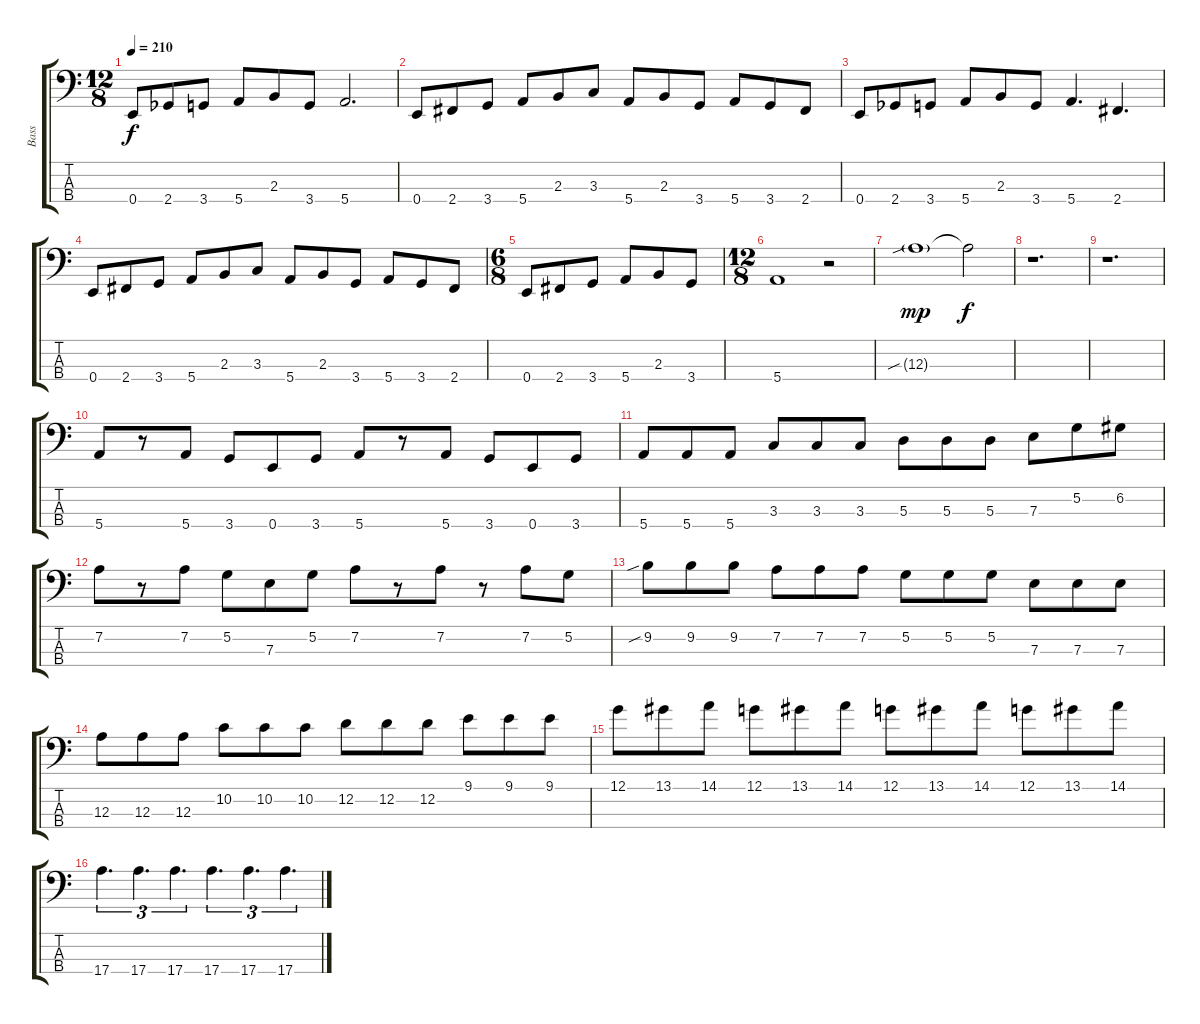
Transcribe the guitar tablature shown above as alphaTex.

\track ("Bass" "Bass") {instrument electricbassfinger}
\staff {score tabs}
\tuning (G2 D2 A1 E1) {hide}
\ts (12 8)
\tempo 210
\clef f4
\ks c
0.4.8{dy f} 2.4{acc b}.8 3.4.8 5.4.8 2.3.8 3.4.8 5.4.2{d} |
0.4.8 2.4.8 3.4.8 5.4.8 2.3.8 3.3.8 5.4.8 2.3.8 3.4.8 5.4.8 3.4.8 2.4.8 |
0.4.8 2.4{acc b}.8 3.4.8 5.4.8 2.3.8 3.4.8 5.4.4{d} 2.4.4{d} |
0.4.8 2.4.8 3.4.8 5.4.8 2.3.8 3.3.8 5.4.8 2.3.8 3.4.8 5.4.8 3.4.8 2.4.8 |
\ts (6 8)
0.4.8 2.4.8 3.4.8 5.4.8 2.3.8 3.4.8 |
\ts (12 8)
5.4.1 r.2 |
12.3{sib g}.1{dy mp} 12.3{t}.2{dy f} |
r.1{d} |
r.1{d} |
5.4.8 r.8 5.4.8 3.4.8 0.4.8 3.4.8 5.4.8 r.8 5.4.8 3.4.8 0.4.8 3.4.8 |
5.4.8 5.4.8 5.4.8 3.3.8 3.3.8 3.3.8 5.3.8 5.3.8 5.3.8 7.3.8 5.2.8 6.2.8 |
7.2.8 r.8 7.2.8 5.2.8 7.3.8 5.2.8 7.2.8 r.8 7.2.8 r.8 7.2.8 5.2.8 |
9.2{sib}.8 9.2.8 9.2.8 7.2.8 7.2.8 7.2.8 5.2.8 5.2.8 5.2.8 7.3.8 7.3.8 7.3.8 |
12.3.8 12.3.8 12.3.8 10.2.8 10.2.8 10.2.8 12.2.8 12.2.8 12.2.8 9.1.8 9.1.8 9.1.8 |
12.1.8 13.1.8 14.1.8 12.1.8 13.1.8 14.1.8 12.1.8 13.1.8 14.1.8 12.1.8 13.1.8 14.1.8 |
17.4.4{d tu (3 2)} 17.4.4{d tu (3 2)} 17.4.4{d tu (3 2)} 17.4.4{d tu (3 2)} 17.4.4{d tu (3 2)} 17.4.4{d tu (3 2)}
